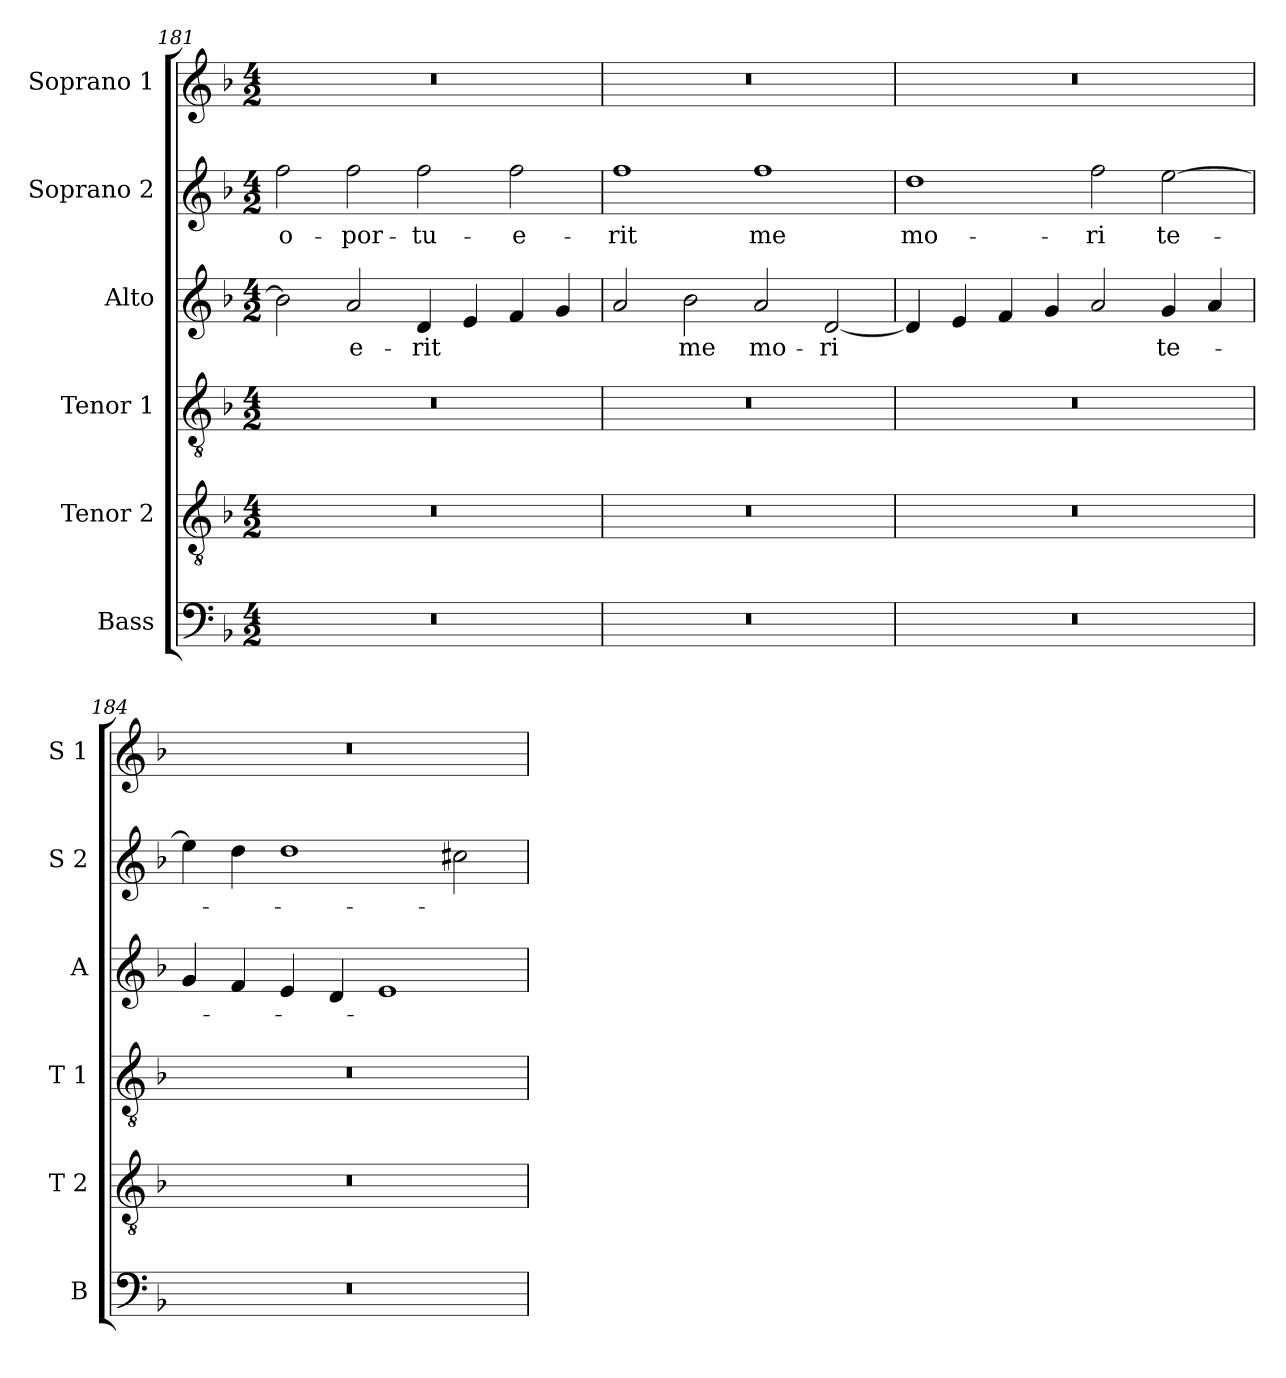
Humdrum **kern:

**kern	**kern	**kern	**kern	**text	**kern	**text	**kern
*part6	*part5	*part4	*part3	*part3	*part2	*part2	*part1
*staff6	*staff5	*staff4	*staff3	*staff3	*staff2	*staff2	*staff1
*I"Bass	*I"Tenor 2	*I"Tenor 1	*I"Alto	*	*I"Soprano 2	*	*I"Soprano 1
*I'B	*I'T 2	*I'T 1	*I'A	*	*I'S 2	*	*I'S 1
*clefF4	*clefGv2	*clefGv2	*clefG2	*	*clefG2	*	*clefG2
*k[b-]	*k[b-]	*k[b-]	*k[b-]	*	*k[b-]	*	*k[b-]
*F:	*F:	*F:	*F:	*	*F:	*	*F:
*M4/2	*M4/2	*M4/2	*M4/2	*	*M4/2	*	*M4/2
=181	=181	=181	=181	=181	=181	=181	=181
!	!	!	!	!	!	!LO:LY:b	!
0r	0r	0r	2b-\]	.	2ff\	o-	0r
!	!	!	!	!LO:LY:b	!	!	!
!	!	!	!	!	!	!LO:LY:b	!
.	.	.	2a/	-e-	2ff\	-por-	.
!	!	!	!	!LO:LY:b	!	!	!
!	!	!	!	!	!	!LO:LY:b	!
.	.	.	4d/	-rit	2ff\	-tu-	.
.	.	.	4e/	.	.	.	.
!	!	!	!	!	!	!LO:LY:b	!
.	.	.	4f/	.	2ff\	-e-	.
.	.	.	4g/	.	.	.	.
!!LO:LB:g=z
=182	=182	=182	=182	=182	=182	=182	=182
!	!	!	!	!	!	!LO:LY:b	!
0r	0r	0r	2a/	.	1ff	-rit	0r
!	!	!	!	!LO:LY:b	!	!	!
.	.	.	2b-\	me	.	.	.
!	!	!	!	!LO:LY:b	!	!	!
!	!	!	!	!	!	!LO:LY:b	!
.	.	.	2a/	mo-	1ff	me	.
!	!	!	!	!LO:LY:b	!	!	!
.	.	.	[2d/	-ri	.	.	.
=183	=183	=183	=183	=183	=183	=183	=183
!	!	!	!	!	!	!LO:LY:b	!
0r	0r	0r	4d/]	.	1dd	mo-	0r
.	.	.	4e/	.	.	.	.
.	.	.	4f/	.	.	.	.
.	.	.	4g/	.	.	.	.
!	!	!	!	!	!	!LO:LY:b	!
.	.	.	2a/	.	2ff\	-ri	.
!	!	!	!	!LO:LY:b	!	!	!
!	!	!	!	!	!	!LO:LY:b	!
.	.	.	4g/	te-	[2ee\	te-	.
.	.	.	4a/	.	.	.	.
=184	=184	=184	=184	=184	=184	=184	=184
0r	0r	0r	4g/	.	4ee\]	.	0r
.	.	.	4f/	.	4dd\	.	.
.	.	.	4e/	.	1dd	.	.
.	.	.	4d/	.	.	.	.
.	.	.	1e	.	.	.	.
.	.	.	.	.	2cc#X\	.	.
=	=	=	=	=	=	=	=
*-	*-	*-	*-	*-	*-	*-	*-
